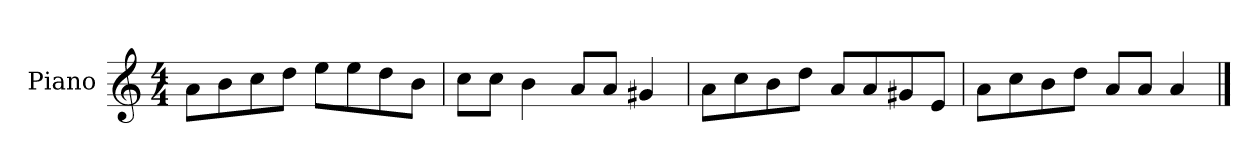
**kern
*part1
*staff1
*I"Piano
*I'P-no
*clefG2
*k[]
*M4/4
*MM90
=1
8a\L
8b\
8cc\
8dd\J
8ee\L
8ee\
8dd\
8b\J
=2
8cc\L
8cc\J
4b\
8a/L
8a/J
4g#X/
=3
8a\L
8cc\
8b\
8dd\J
8a/L
8a/
8g#X/
8e/J
=4
8a\L
8cc\
8b\
8dd\J
8a/L
8a/J
4a/
==
*-
